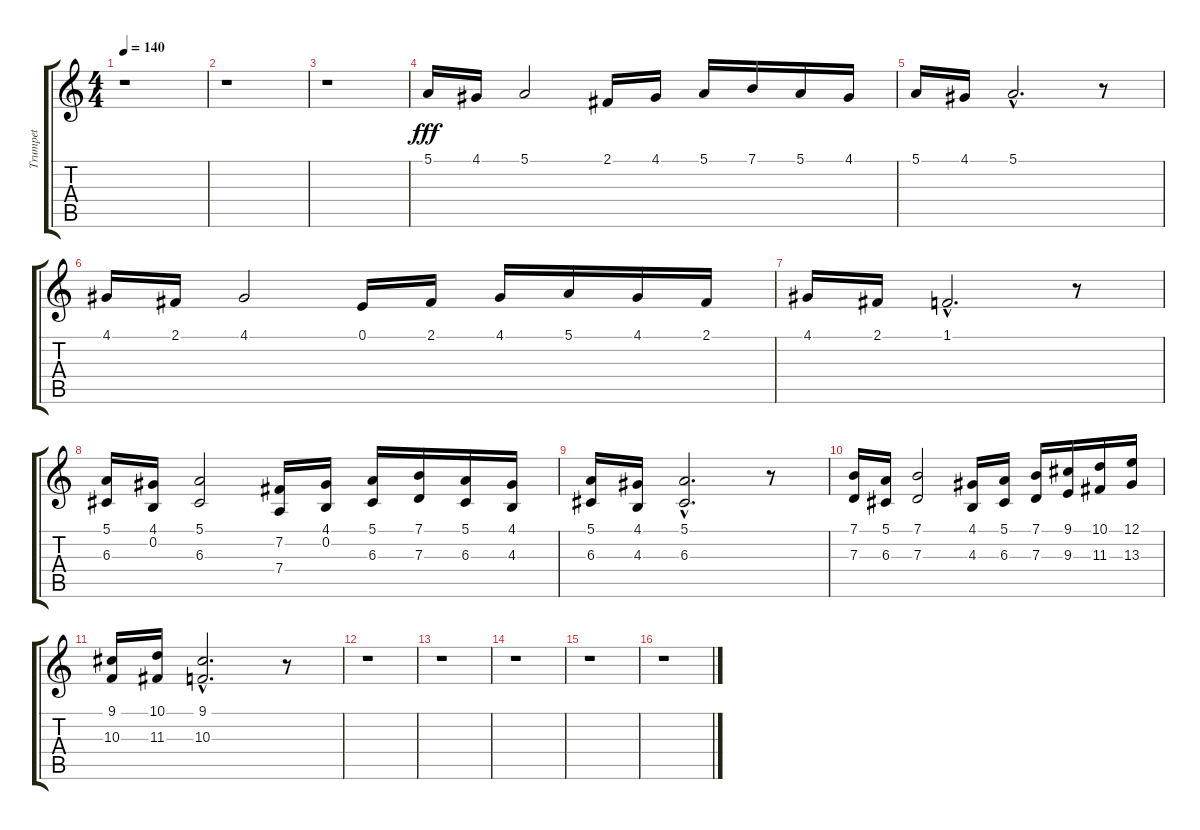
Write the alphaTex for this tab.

\track ("Trumpet" "Trumpet") {instrument trumpet}
\staff {score tabs}
\tuning (E4 B3 G3 D3 A2 E2) {hide}
\ts (4 4)
\tempo 140
\clef g2
\ks c
r.1{dy fff} |
r.1 |
r.1 |
5.1.16{volume 16} 4.1.16 5.1.2 2.1.16 4.1.16 5.1.16 7.1.16 5.1.16 4.1.16 |
5.1.16 4.1.16 5.1{hac}.2{d} r.8 |
4.1.16{volume 16} 2.1.16 4.1.2 0.1.16 2.1.16 4.1.16 5.1.16 4.1.16 2.1.16 |
4.1.16 2.1.16 1.1{hac}.2{d} r.8 |
(5.1 6.3).16{volume 11} (4.1 0.2).16 (5.1 6.3).2 (7.2 7.4).16 (4.1 0.2).16 (5.1 6.3).16 (7.1 7.3).16 (5.1 6.3).16 (4.1 4.3).16 |
(5.1 6.3).16 (4.1 4.3).16 (5.1{hac} 6.3{hac}).2{d} r.8 |
(7.1 7.3).16 (5.1 6.3).16 (7.1 7.3).2 (4.1 4.3).16 (5.1 6.3).16 (7.1 7.3).16 (9.1 9.3).16 (10.1 11.3).16 (12.1 13.3).16 |
(9.1 10.3).16 (10.1 11.3).16 (9.1{hac} 10.3{hac}).2{d} r.8 |
r.1 |
r.1 |
r.1 |
r.1 |
r.1
